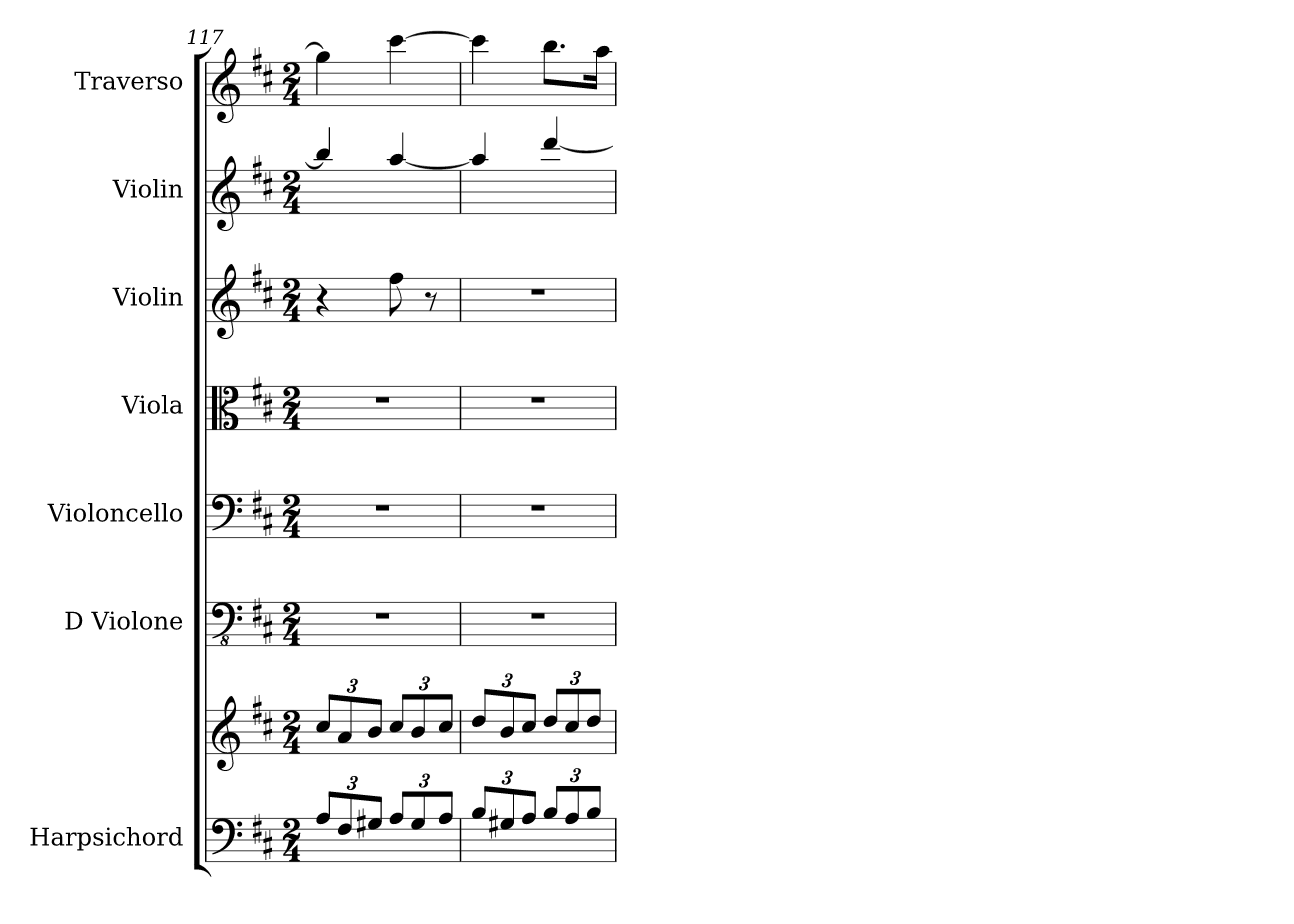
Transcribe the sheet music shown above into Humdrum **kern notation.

**kern	**kern	**kern	**kern	**kern	**kern	**kern	**kern
*part7	*part7	*part6	*part5	*part4	*part3	*part2	*part1
*staff8	*staff7	*staff6	*staff5	*staff4	*staff3	*staff2	*staff1
*I"Harpsichord	*	*I"D Violone	*I"Violoncello	*I"Viola	*I"Violin	*I"Violin	*I"Traverso
*I'Hch.	*	*I'D Vne.	*I'Vc.	*I'Vla.	*I'Vln.	*I'Vln.	*I'Trv.
*clefF4	*clefG2	*clefFv4	*clefF4	*clefC3	*clefG2	*clefG2	*clefG2
*	*	*ITrd7c12	*	*	*	*	*
*k[f#c#]	*k[f#c#]	*k[f#c#]	*k[f#c#]	*k[f#c#]	*k[f#c#]	*k[f#c#]	*k[f#c#]
*M2/4	*M2/4	*M2/4	*M2/4	*M2/4	*M2/4	*M2/4	*M2/4
*Xbrackettup	*Xbrackettup	*	*	*	*	*	*
=117	=117	=117	=117	=117	=117	=117	=117
12A/L	12cc#/L	2r	2r	2r	4r	4bb/]	4gg#\]
12F#/	12a/	.	.	.	.	.	.
12G#X/J	12b/J	.	.	.	.	.	.
12A/L	12cc#/L	.	.	.	8ff#\	[4aa/	[4ccc#\
12G#/	12b/	.	.	.	.	.	.
.	.	.	.	.	8r	.	.
12A/J	12cc#/J	.	.	.	.	.	.
=118	=118	=118	=118	=118	=118	=118	=118
12B/L	12dd/L	2r	2r	2r	2r	4aa/]	4ccc#\]
12G#X/	12b/	.	.	.	.	.	.
12A/J	12cc#/J	.	.	.	.	.	.
12B/L	12dd/L	.	.	.	.	[4ddd/	8.bb\L
12A/	12cc#/	.	.	.	.	.	.
12B/J	12dd/J	.	.	.	.	.	.
.	.	.	.	.	.	.	16aa\Jk
=	=	=	=	=	=	=	=
*-	*-	*-	*-	*-	*-	*-	*-
